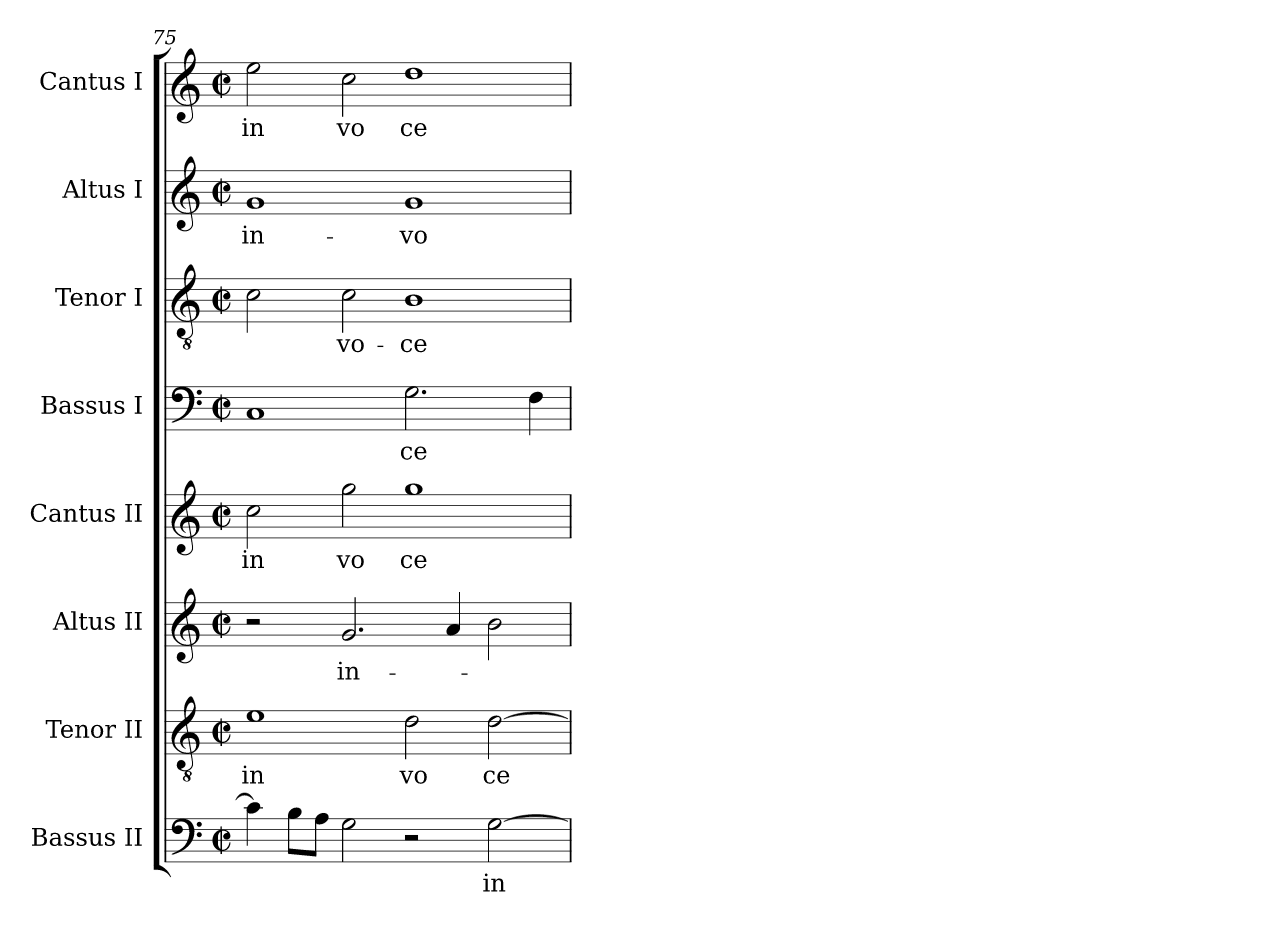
**kern	**text	**kern	**text	**kern	**text	**kern	**text	**kern	**text	**kern	**text	**kern	**text	**kern	**text
*part8	*part8	*part7	*part7	*part6	*part6	*part5	*part5	*part4	*part4	*part3	*part3	*part2	*part2	*part1	*part1
*staff8	*staff8	*staff7	*staff7	*staff6	*staff6	*staff5	*staff5	*staff4	*staff4	*staff3	*staff3	*staff2	*staff2	*staff1	*staff1
*I"Bassus II	*	*I"Tenor II	*	*I"Altus II	*	*I"Cantus II	*	*I"Bassus I	*	*I"Tenor I	*	*I"Altus I	*	*I"Cantus I	*
*clefF4	*	*clefGv2	*	*clefG2	*	*clefG2	*	*clefF4	*	*clefGv2	*	*clefG2	*	*clefG2	*
*M2/2	*	*M2/2	*	*M2/2	*	*M2/2	*	*M2/2	*	*M2/2	*	*M2/2	*	*M2/2	*
*met(c|)	*	*met(c|)	*	*met(c|)	*	*met(c|)	*	*met(c|)	*	*met(c|)	*	*met(c|)	*	*met(c|)	*
=75	=75	=75	=75	=75	=75	=75	=75	=75	=75	=75	=75	=75	=75	=75	=75
!	!	!	!LO:LY:b:cj	!	!	!	!LO:LY:b:cj	!	!	!	!	!	!LO:LY:b:cj	!	!LO:LY:b:cj
4c\]	.	1e	in	2r	.	2cc\	in	1C	.	2c\	.	1g	in-	2ee\	in
8B\L	.	.	.	.	.	.	.	.	.	.	.	.	.	.	.
8A\J	.	.	.	.	.	.	.	.	.	.	.	.	.	.	.
!	!	!	!	!	!LO:LY:b:cj	!	!LO:LY:b:cj	!	!	!	!LO:LY:b:cj	!	!	!	!LO:LY:b:cj
2G\	.	.	.	2.g/	in-	2gg\	vo	.	.	2c\	-vo-	.	.	2cc\	vo
!	!	!	!LO:LY:b:cj	!	!	!	!LO:LY:b:cj	!	!LO:LY:b:cj	!	!LO:LY:b:cj	!	!LO:LY:b:cj	!	!LO:LY:b:cj
2r	.	2d\	vo	.	.	1gg	ce	2.G\	ce	1B	-ce-	1g	-vo-	1dd	ce
.	.	.	.	4a/	.	.	.	.	.	.	.	.	.	.	.
!	!LO:LY:b:cj	!	!LO:LY:b:cj	!	!	!	!	!	!	!	!	!	!	!	!
[>2G\	in	[>2d\	ce	2b\	.	.	.	.	.	.	.	.	.	.	.
.	.	.	.	.	.	.	.	4F\	.	.	.	.	.	.	.
=	=	=	=	=	=	=	=	=	=	=	=	=	=	=	=
*-	*-	*-	*-	*-	*-	*-	*-	*-	*-	*-	*-	*-	*-	*-	*-
